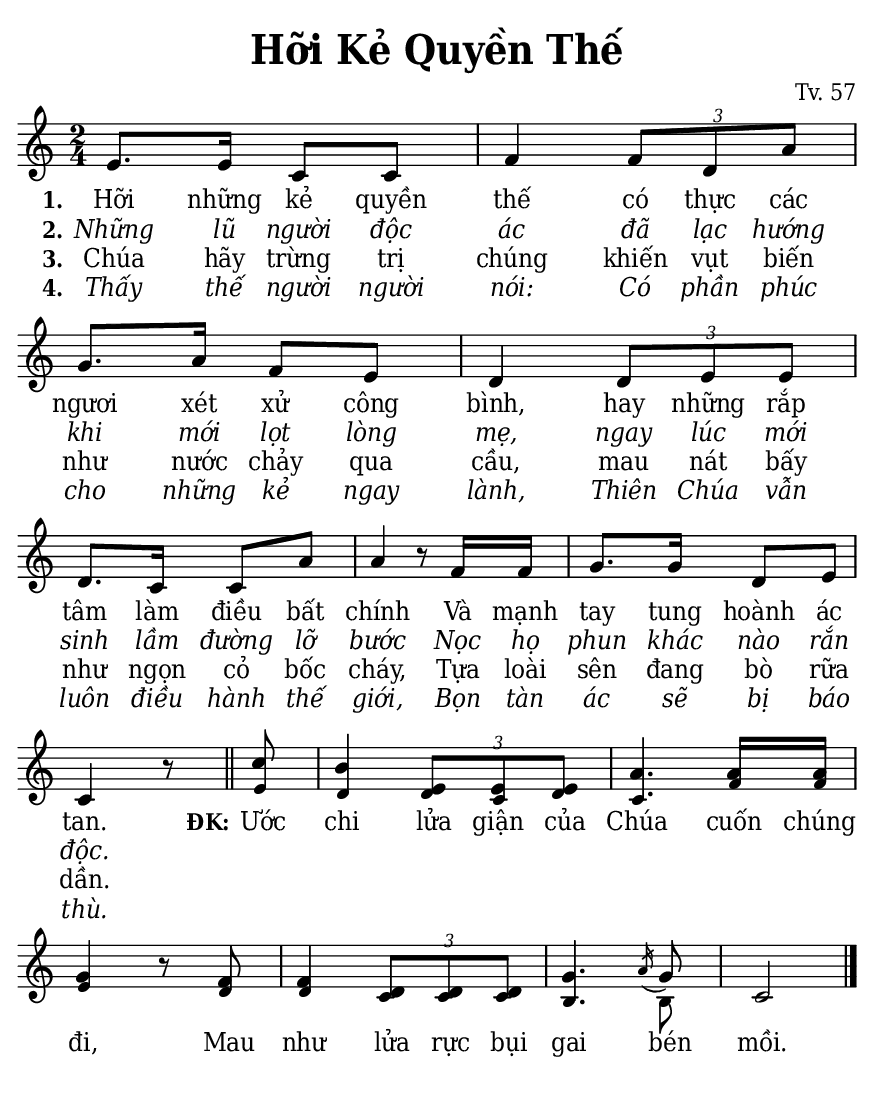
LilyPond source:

% Cài đặt chung\
\version "2.22.1"
\include "english.ly"

\header {
  title = \markup { \fontsize #1 "Hỡi Kẻ Quyền Thế" }
  composer = "Tv. 57"
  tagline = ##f
}

% Nhạc phiên khúc
nhacPhienKhucSop = \relative c' {
  e8. e16 c8 c |
  f4 \tuplet 3/2 { f8 d a' } |
  g8. a16 f8 e |
  d4 \tuplet 3/2 { d8 e e } |
  d8. c16 c8 a' |
  a4 r8 f16 f |
  g8. g16 d8 e |
  c4 r8 \bar "||"
  
  c'8 |
  b4 \tuplet 3/2 { e,8 e e } |
  a4. a16 a |
  g4 r8 f |
  f4 \tuplet 3/2 { d8 d d } |
  g4. \slashedGrace { a16 _( } g8) |
  c,2 \bar "|."
}

nhacPhienKhucAlto = \relative c' {
  R2*7
  r4.
  e8 |
  d4 \tuplet 3/2 { d8 c d } |
  c4. f16 f |
  e4 r8 d |
  d4 \tuplet 3/2 { c8 c c } |
  b4. b8 |
  c2
}

% Lời phiên khúc
loiPhienKhucSop = \lyrics {
  <<
    {
      \set stanza = "1."
      Hỡi những kẻ quyền thế
      có thực các ngươi xét xử công bình,
      hay những rắp tâm làm điều bất chính
      Và mạnh tay tung hoành ác tan.
    }
    \new Lyrics {
	    \set associatedVoice = "beSop"
	    \set stanza = "2."
      \override Lyrics.LyricText.font-shape = #'italic
	    Những lũ người độc ác đã lạc hướng
	    khi mới lọt lòng mẹ,
	    ngay lúc mới sinh lầm đường lỡ bước
	    Nọc họ phun khác nào rắn độc.
    }
    \new Lyrics {
	    \set associatedVoice = "beSop"
	    \set stanza = "3."
	    Chúa hãy trừng trị chúng
	    khiến vụt biến như nước chảy qua cầu,
	    mau nát bấy như ngọn cỏ bốc cháy,
	    Tựa loài sên đang bò rữa dần.
    }
    \new Lyrics {
	    \set associatedVoice = "beSop"
	    \set stanza = "4."
      \override Lyrics.LyricText.font-shape = #'italic
	    Thấy thế người người nói:
	    Có phần phúc cho những kẻ ngay lành,
	    Thiên Chúa vẫn luôn điều hành thế giới,
	    Bọn tàn ác sẽ bị báo thù.
    }
  >>
  \set stanza = "ĐK:"
  Ước chi lửa giận của Chúa cuốn chúng đi,
  Mau như lửa rực bụi gai bén mồi.
}

% Dàn trang
\paper {
  #(set-paper-size "a5")
  top-margin = 3\mm
  bottom-margin = 3\mm
  left-margin = 3\mm
  right-margin = 3\mm
  indent = #0
  #(define fonts
	 (make-pango-font-tree "Deja Vu Serif Condensed"
	 		       "Deja Vu Serif Condensed"
			       "Deja Vu Serif Condensed"
			       (/ 20 20)))
  print-page-number = ##f
  system-system-spacing = #'((basic-distance . 0.1) (padding . 2))
}

TongNhip = {
  \key c \major \time 2/4
  \set Timing.beamExceptions = #'()
  \set Timing.baseMoment = #(ly:make-moment 1/4)
}

% Đổi kích thước nốt cho bè phụ
notBePhu =
#(define-music-function (font-size music) (number? ly:music?)
   (for-some-music
     (lambda (m)
       (if (music-is-of-type? m 'rhythmic-event)
           (begin
             (set! (ly:music-property m 'tweaks)
                   (cons `(font-size . ,font-size)
                         (ly:music-property m 'tweaks)))
             #t)
           #f))
     music)
   music)

\score {
  \new ChoirStaff <<
    \new Staff \with {
        \consists "Merge_rests_engraver"
        printPartCombineTexts = ##f
      }
      <<
      \new Voice \TongNhip \partCombine 
        \nhacPhienKhucSop
        \notBePhu -1 { \nhacPhienKhucAlto }
      \new NullVoice = beSop \nhacPhienKhucSop
      \new Lyrics \lyricsto beSop \loiPhienKhucSop
      >>
  >>
  \layout {
    \override Lyrics.LyricSpace.minimum-distance = #2
    \override Score.BarNumber.break-visibility = ##(#f #f #f)
    \override Score.SpacingSpanner.uniform-stretching = ##t
  } 
}
